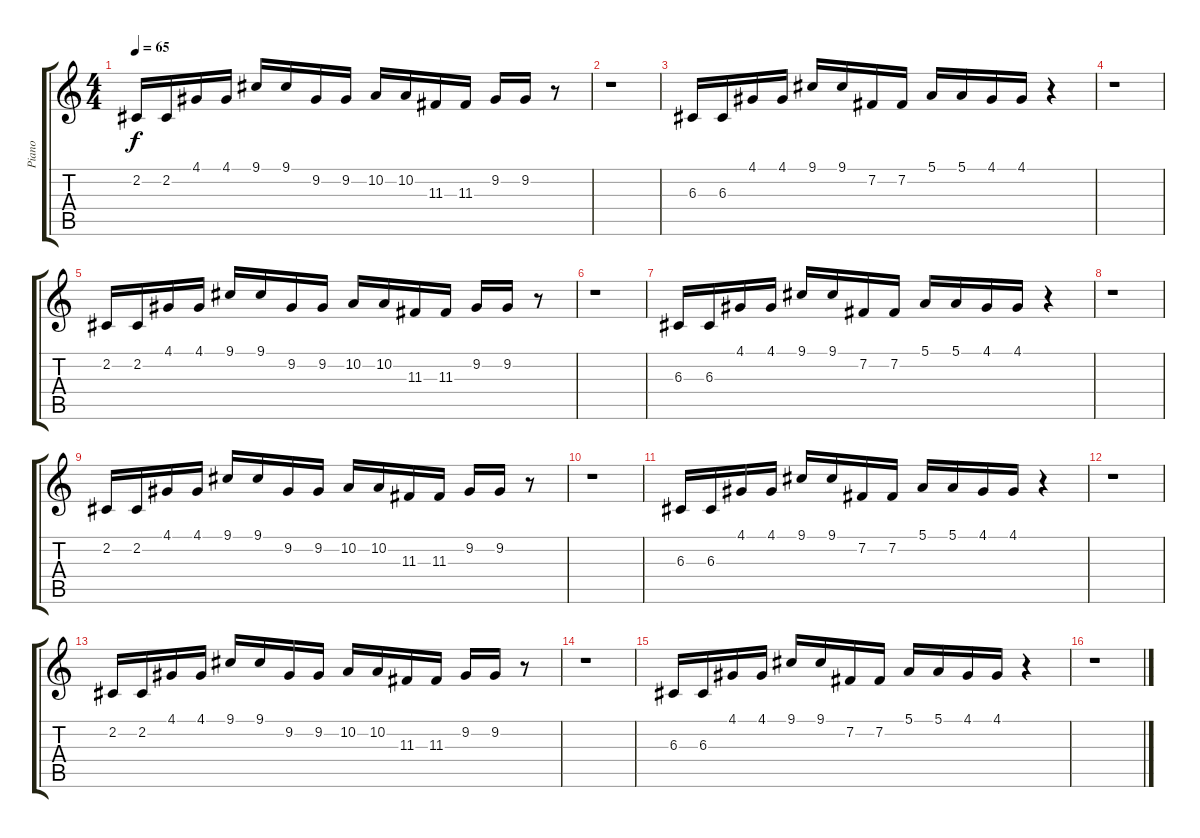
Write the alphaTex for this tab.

\track ("Piano" "Piano") {instrument acousticgrandpiano}
\staff {score tabs}
\tuning (E4 B3 G3 D3 A2 E2) {hide}
\ts (4 4)
\tempo 65
\clef g2
\ks c
2.2.16{dy f instrument acousticgrandpiano} 2.2.16 4.1.16 4.1.16 9.1.16 9.1.16 9.2.16 9.2.16 10.2.16 10.2.16 11.3.16 11.3.16 9.2.16 9.2.16 r.8 |
r.1 |
6.3.16 6.3.16 4.1.16 4.1.16 9.1.16 9.1.16 7.2.16 7.2.16 5.1.16 5.1.16 4.1.16 4.1.16 r.4 |
r.1 |
2.2.16 2.2.16 4.1.16 4.1.16 9.1.16 9.1.16 9.2.16 9.2.16 10.2.16 10.2.16 11.3.16 11.3.16 9.2.16 9.2.16 r.8 |
r.1 |
6.3.16 6.3.16 4.1.16 4.1.16 9.1.16 9.1.16 7.2.16 7.2.16 5.1.16 5.1.16 4.1.16 4.1.16 r.4 |
r.1 |
2.2.16 2.2.16 4.1.16 4.1.16 9.1.16 9.1.16 9.2.16 9.2.16 10.2.16 10.2.16 11.3.16 11.3.16 9.2.16 9.2.16 r.8 |
r.1 |
6.3.16 6.3.16 4.1.16 4.1.16 9.1.16 9.1.16 7.2.16 7.2.16 5.1.16 5.1.16 4.1.16 4.1.16 r.4 |
r.1 |
2.2.16 2.2.16 4.1.16 4.1.16 9.1.16 9.1.16 9.2.16 9.2.16 10.2.16 10.2.16 11.3.16 11.3.16 9.2.16 9.2.16 r.8 |
r.1 |
6.3.16 6.3.16 4.1.16 4.1.16 9.1.16 9.1.16 7.2.16 7.2.16 5.1.16 5.1.16 4.1.16 4.1.16 r.4 |
r.1
